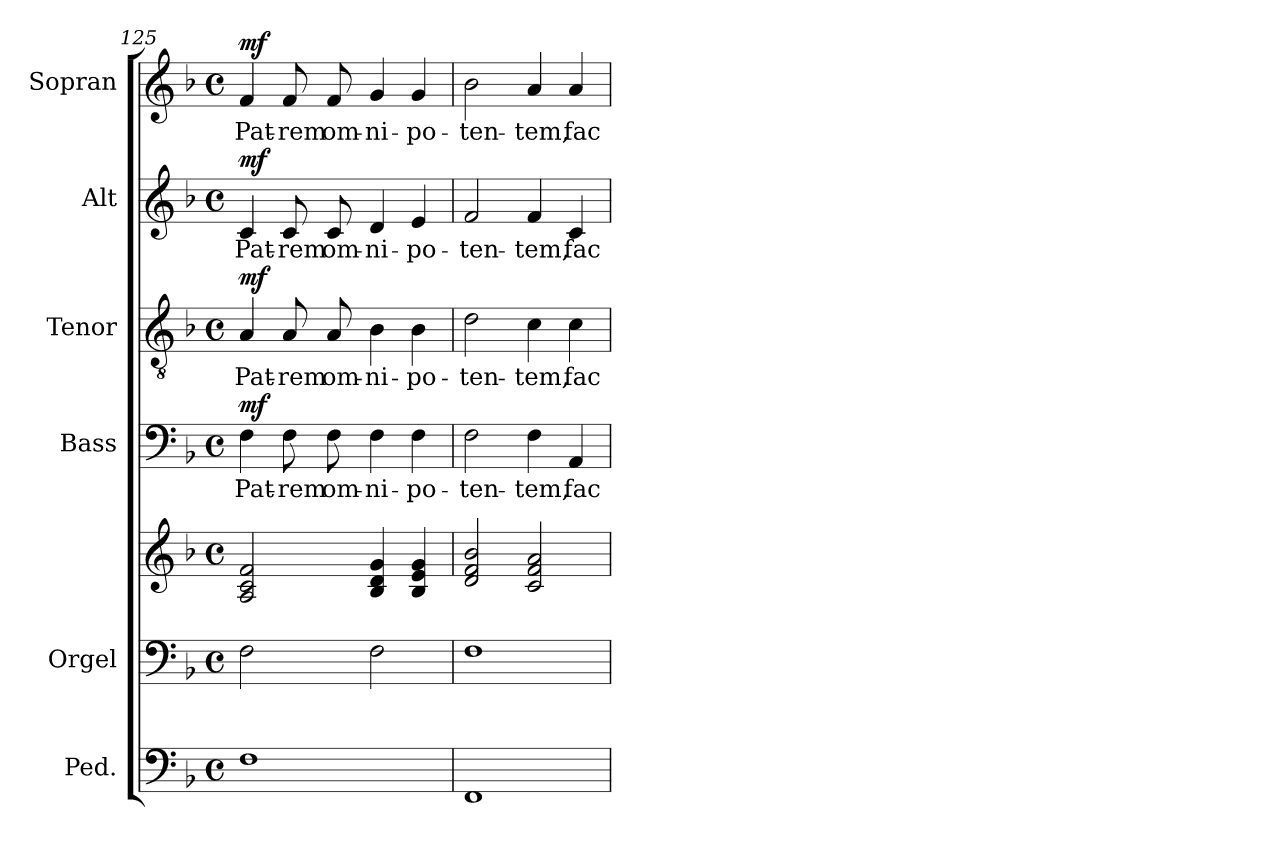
**kern	**kern	**kern	**kern	**text	**dynam	**kern	**text	**dynam	**kern	**text	**dynam	**kern	**text	**dynam
*part6	*part5	*part5	*part4	*part4	*part4	*part3	*part3	*part3	*part2	*part2	*part2	*part1	*part1	*part1
*staff7	*staff6	*staff5	*staff4	*staff4	*staff4	*staff3	*staff3	*staff3	*staff2	*staff2	*staff2	*staff1	*staff1	*staff1
*I"Ped.	*I"Orgel	*	*I"Bass	*	*	*I"Tenor	*	*	*I"Alt	*	*	*I"Sopran	*	*
*	*I'Org.	*	*I'B.	*	*	*I'T.	*	*	*I'A.	*	*	*I'S.	*	*
*clefF4	*clefF4	*clefG2	*clefF4	*	*	*clefGv2	*	*	*clefG2	*	*	*clefG2	*	*
*ITrd7c12	*	*	*	*	*	*	*	*	*	*	*	*	*	*
*k[b-]	*k[b-]	*k[b-]	*k[b-]	*	*	*k[b-]	*	*	*k[b-]	*	*	*k[b-]	*	*
*F:	*F:	*F:	*F:	*	*	*F:	*	*	*F:	*	*	*F:	*	*
*M4/4	*M4/4	*M4/4	*M4/4	*	*	*M4/4	*	*	*M4/4	*	*	*M4/4	*	*
*met(c)	*met(c)	*met(c)	*met(c)	*	*	*met(c)	*	*	*met(c)	*	*	*met(c)	*	*
=125	=125	=125	=125	=125	=125	=125	=125	=125	=125	=125	=125	=125	=125	=125
!	!	!	!	!LO:LY:b	!LO:DY:a	!	!LO:LY:b	!LO:DY:a	!	!LO:LY:b	!LO:DY:a	!	!LO:LY:b	!LO:DY:a
1FF	2F\	2A/ 2c/ 2f/	4F\	Pat-	mf	4A/	Pat-	mf	4c/	Pat-	mf	4f/	Pat-	mf
!	!	!	!	!LO:LY:b	!	!	!LO:LY:b	!	!	!LO:LY:b	!	!	!LO:LY:b	!
.	.	.	8F\	-rem	.	8A/	-rem	.	8c/	-rem	.	8f/	-rem	.
!	!	!	!	!LO:LY:b	!	!	!LO:LY:b	!	!	!LO:LY:b	!	!	!LO:LY:b	!
.	.	.	8F\	om-	.	8A/	om-	.	8c/	om-	.	8f/	om-	.
!	!	!	!	!LO:LY:b	!	!	!LO:LY:b	!	!	!LO:LY:b	!	!	!LO:LY:b	!
.	2F\	4B-/ 4d/ 4g/	4F\	-ni-	.	4B-\	-ni-	.	4d/	-ni-	.	4g/	-ni-	.
!	!	!	!	!LO:LY:b	!	!	!LO:LY:b	!	!	!LO:LY:b	!	!	!LO:LY:b	!
.	.	4B-/ 4e/ 4g/	4F\	-po-	.	4B-\	-po-	.	4e/	-po-	.	4g/	-po-	.
=126	=126	=126	=126	=126	=126	=126	=126	=126	=126	=126	=126	=126	=126	=126
!	!	!	!	!LO:LY:b	!	!	!LO:LY:b	!	!	!LO:LY:b	!	!	!LO:LY:b	!
1FFF	1F	2d/ 2f/ 2b-/	2F\	-ten-	.	2d\	-ten-	.	2f/	-ten-	.	2b-\	-ten-	.
!	!	!	!	!LO:LY:b	!	!	!LO:LY:b	!	!	!LO:LY:b	!	!	!LO:LY:b	!
.	.	2c/ 2f/ 2a/	4F\	-tem,	.	4c\	-tem,	.	4f/	-tem,	.	4a/	-tem,	.
!	!	!	!	!LO:LY:b	!	!	!LO:LY:b	!	!	!LO:LY:b	!	!	!LO:LY:b	!
.	.	.	4AA/	fac-	.	4c\	fac-	.	4c/	fac-	.	4a/	fac-	.
=	=	=	=	=	=	=	=	=	=	=	=	=	=	=
*-	*-	*-	*-	*-	*-	*-	*-	*-	*-	*-	*-	*-	*-	*-
